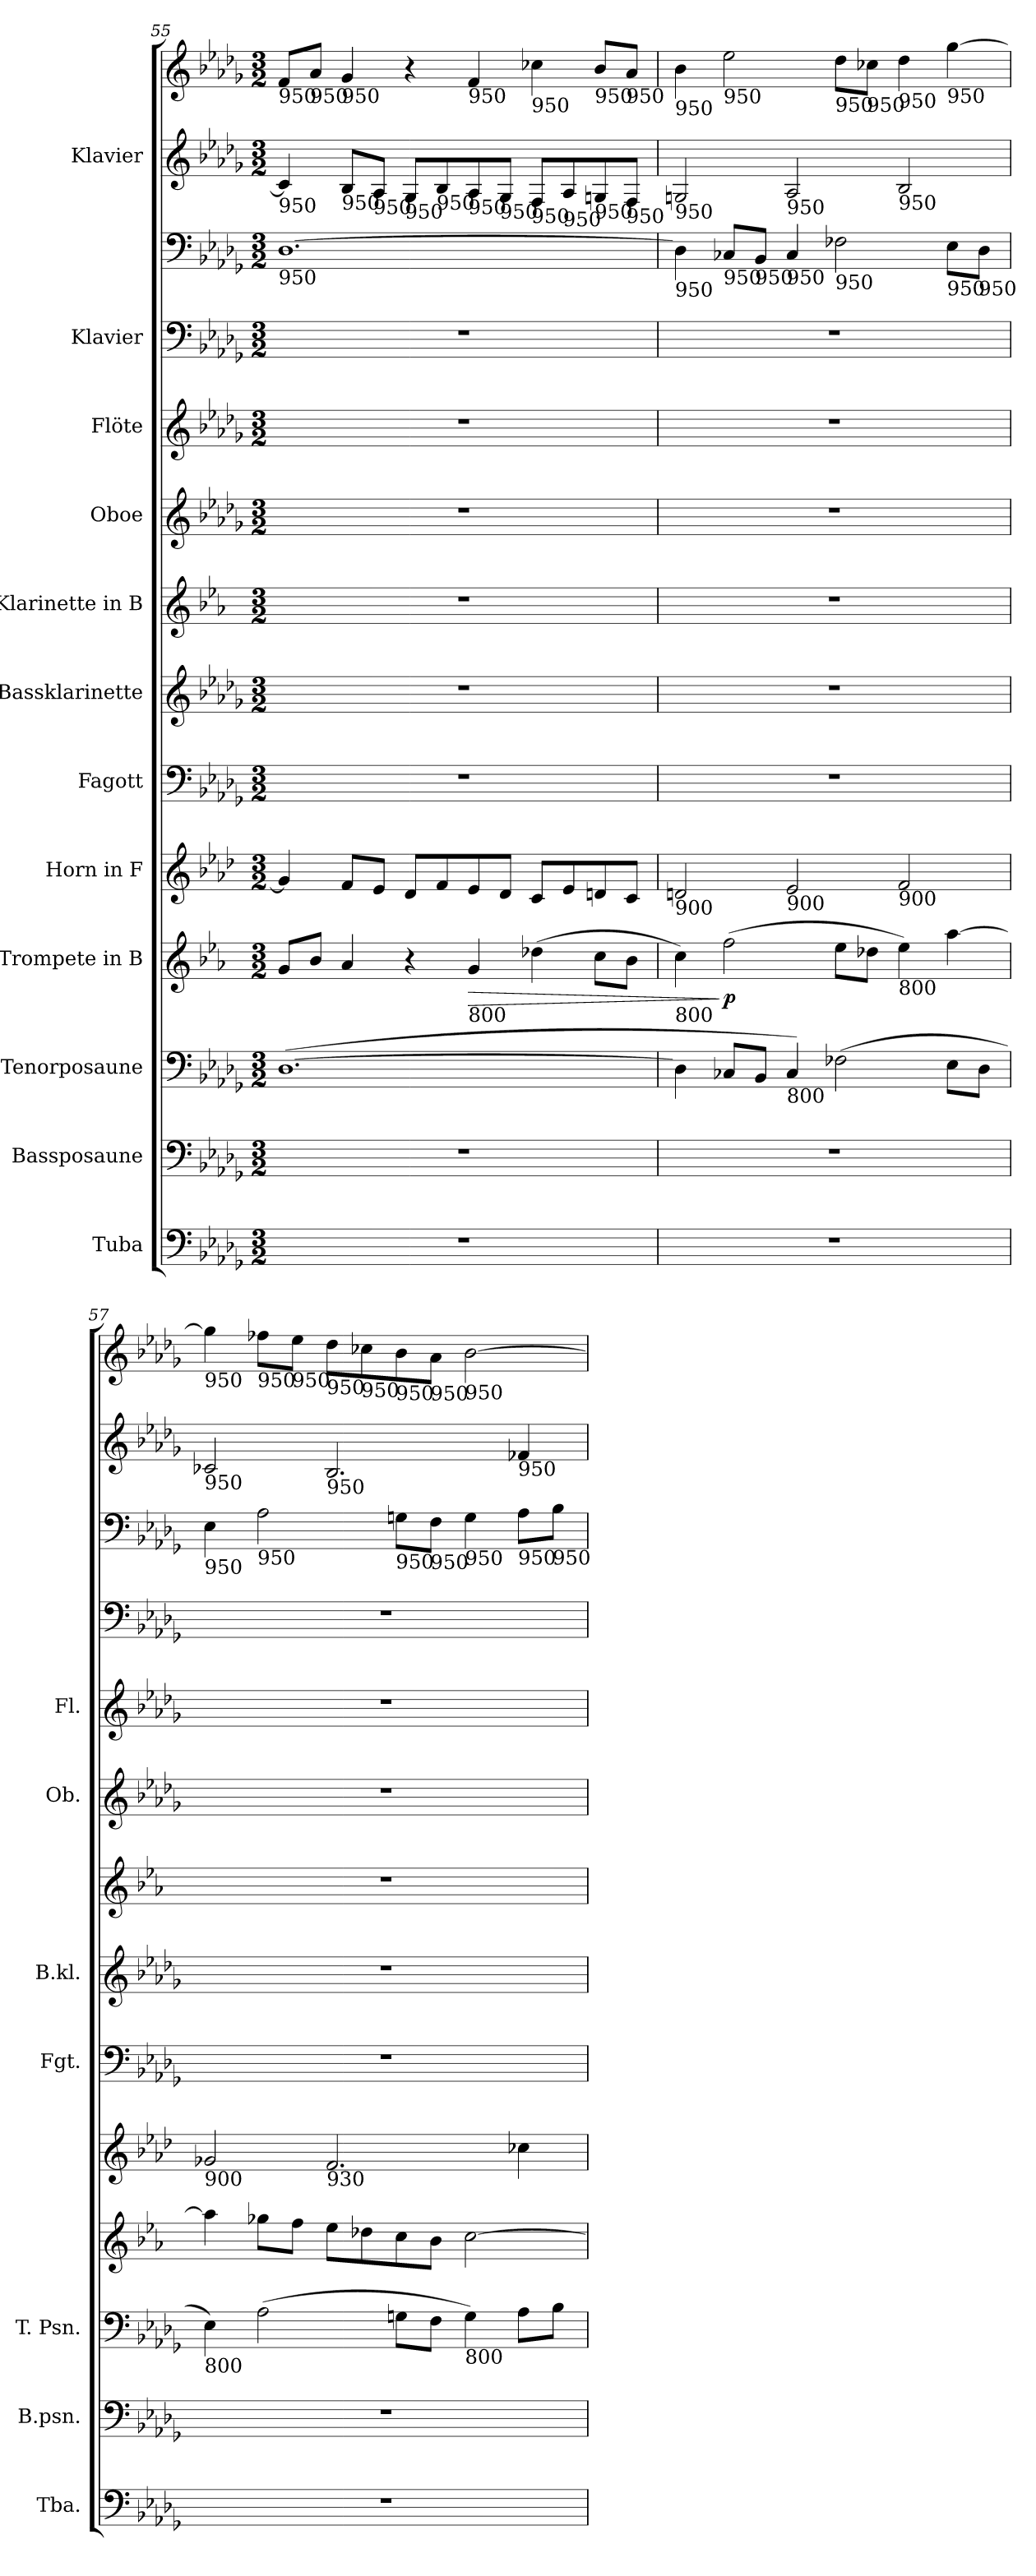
**kern	**kern	**kern	**kern	**dynam	**kern	**kern	**kern	**kern	**kern	**kern	**kern	**kern	**kern	**kern
*part12	*part11	*part10	*part9	*part9	*part8	*part7	*part6	*part5	*part4	*part3	*part2	*part2	*part1	*part1
*staff14	*staff13	*staff12	*staff11	*staff11	*staff10	*staff9	*staff8	*staff7	*staff6	*staff5	*staff4	*staff3	*staff2	*staff1
*I"Tuba	*I"Bassposaune	*I"Tenorposaune	*I"Trompete in B	*	*I"Horn in F	*I"Fagott	*I"Bassklarinette	*I"Klarinette in B	*I"Oboe	*I"Flöte	*I"Klavier	*	*I"Klavier	*
*I'Tba.	*I'B.psn.	*I'T. Psn.	*	*	*	*I'Fgt.	*I'B.kl.	*	*I'Ob.	*I'Fl.	*	*	*	*
*clefF4	*clefF4	*clefF4	*clefG2	*	*clefG2	*clefF4	*clefG2	*clefG2	*clefG2	*clefG2	*clefF4	*clefF4	*clefG2	*clefG2
*	*	*	*ITrd1c2	*	*ITrd4c7	*	*ITrd8c14	*ITrd1c2	*	*	*	*	*	*
*k[b-e-a-d-g-]	*k[b-e-a-d-g-]	*k[b-e-a-d-g-]	*k[b-e-a-d-g-]	*	*k[b-e-a-d-g-]	*k[b-e-a-d-g-]	*k[b-e-a-d-g-]	*k[b-e-a-d-g-]	*k[b-e-a-d-g-]	*k[b-e-a-d-g-]	*k[b-e-a-d-g-]	*k[b-e-a-d-g-]	*k[b-e-a-d-g-]	*k[b-e-a-d-g-]
*M3/2	*M3/2	*M3/2	*M3/2	*	*M3/2	*M3/2	*M3/2	*M3/2	*M3/2	*M3/2	*M3/2	*M3/2	*M3/2	*M3/2
=55	=55	=55	=55	=55	=55	=55	=55	=55	=55	=55	=55	=55	=55	=55
!	!	!	!	!	!	!	!	!	!	!	!	!	!	!LO:TX:b:t=950
!	!	!	!	!	!	!	!	!	!	!	!	!	!LO:TX:b:t=950	!
!	!	!	!	!	!	!	!	!	!	!	!	!LO:TX:b:t=950	!	!
1.r	1.r	(>[1.D-	8f/L	.	4c-/]	1.r	1.r	1.r	1.r	1.r	1.r	[1.D-	4c-/]	8f/L
!	!	!	!	!	!	!	!	!	!	!	!	!	!	!LO:TX:b:t=950
.	.	.	8a-/J	.	.	.	.	.	.	.	.	.	.	8a-/J
!	!	!	!	!	!	!	!	!	!	!	!	!	!	!LO:TX:b:t=950
!	!	!	!	!	!	!	!	!	!	!	!	!	!LO:TX:b:t=950	!
.	.	.	4g-/	.	8B-/L	.	.	.	.	.	.	.	8B-/L	4g-/
!	!	!	!	!	!	!	!	!	!	!	!	!	!LO:TX:b:t=950	!
.	.	.	.	.	8A-/J	.	.	.	.	.	.	.	8A-/J	.
!	!	!	!	!	!	!	!	!	!	!	!	!	!LO:TX:b:t=950	!
.	.	.	4r	.	8G-/L	.	.	.	.	.	.	.	8G-/L	4r
!	!	!	!	!	!	!	!	!	!	!	!	!	!LO:TX:b:t=950	!
.	.	.	.	.	8B-/	.	.	.	.	.	.	.	8B-/	.
!	!	!	!	!	!	!	!	!	!	!	!	!	!	!LO:TX:b:t=950
!	!	!	!	!	!	!	!	!	!	!	!	!	!LO:TX:b:t=950	!
!	!	!	!LO:TX:b:t=800	!	!	!	!	!	!	!	!	!	!	!
!	!	!	!	!LO:HP:b	!	!	!	!	!	!	!	!	!	!
.	.	.	4f/	>	8A-/	.	.	.	.	.	.	.	8A-/	4f/
!	!	!	!	!	!	!	!	!	!	!	!	!	!LO:TX:b:t=950	!
.	.	.	.	.	8G-/J	.	.	.	.	.	.	.	8G-/J	.
!	!	!	!	!	!	!	!	!	!	!	!	!	!	!LO:TX:b:t=950
!	!	!	!	!	!	!	!	!	!	!	!	!	!LO:TX:b:t=950	!
.	.	.	(>4cc-X\	.	8F/L	.	.	.	.	.	.	.	8F/L	4cc-X\
!	!	!	!	!	!	!	!	!	!	!	!	!	!LO:TX:b:t=950	!
.	.	.	.	.	8A-/	.	.	.	.	.	.	.	8A-/	.
!	!	!	!	!	!	!	!	!	!	!	!	!	!	!LO:TX:b:t=950
!	!	!	!	!	!	!	!	!	!	!	!	!	!LO:TX:b:t=950	!
.	.	.	8b-\L	.	8Gn/	.	.	.	.	.	.	.	8Gn/	8b-/L
!	!	!	!	!	!	!	!	!	!	!	!	!	!	!LO:TX:b:t=950
!	!	!	!	!	!	!	!	!	!	!	!	!	!LO:TX:b:t=950	!
.	.	.	8a-\J	.	8F/J	.	.	.	.	.	.	.	8F/J	8a-/J
=56	=56	=56	=56	=56	=56	=56	=56	=56	=56	=56	=56	=56	=56	=56
!	!	!	!	!	!	!	!	!	!	!	!	!	!	!LO:TX:b:t=950
!	!	!	!	!	!	!	!	!	!	!	!	!	!LO:TX:b:t=950	!
!	!	!	!	!	!	!	!	!	!	!	!	!LO:TX:b:t=950	!	!
!	!	!	!	!	!LO:TX:b:t=900	!	!	!	!	!	!	!	!	!
!	!	!	!LO:TX:b:t=800	!	!	!	!	!	!	!	!	!	!	!
1.r	1.r	4D-\]	4b-\)	.	2Gn/	1.r	1.r	1.r	1.r	1.r	1.r	4D-\]	2Gn/	4b-\
!	!	!	!	!	!	!	!	!	!	!	!	!	!	!LO:TX:b:t=950
!	!	!	!	!	!	!	!	!	!	!	!	!LO:TX:b:t=950	!	!
!	!	!	!	!LO:DY:n=1:b	!	!	!	!	!	!	!	!	!	!
.	.	8C-X/L	(>2ee-\	] p	.	.	.	.	.	.	.	8C-X/L	.	2ee-\
!	!	!	!	!	!	!	!	!	!	!	!	!LO:TX:b:t=950	!	!
.	.	8BB-/J	.	.	.	.	.	.	.	.	.	8BB-/J	.	.
!	!	!	!	!	!	!	!	!	!	!	!	!	!LO:TX:b:t=950	!
!	!	!	!	!	!	!	!	!	!	!	!	!LO:TX:b:t=950	!	!
!	!	!	!	!	!LO:TX:b:t=900	!	!	!	!	!	!	!	!	!
!	!	!LO:TX:b:t=800	!	!	!	!	!	!	!	!	!	!	!	!
.	.	4C-/)	.	.	2A-/	.	.	.	.	.	.	4C-/	2A-/	.
!	!	!	!	!	!	!	!	!	!	!	!	!	!	!LO:TX:b:t=950
!	!	!	!	!	!	!	!	!	!	!	!	!LO:TX:b:t=950	!	!
.	.	(>2F-X\	8dd-\L	.	.	.	.	.	.	.	.	2F-X\	.	8dd-\L
!	!	!	!	!	!	!	!	!	!	!	!	!	!	!LO:TX:b:t=950
.	.	.	8cc-X\J	.	.	.	.	.	.	.	.	.	.	8cc-X\J
!	!	!	!	!	!	!	!	!	!	!	!	!	!	!LO:TX:b:t=950
!	!	!	!	!	!	!	!	!	!	!	!	!	!LO:TX:b:t=950	!
!	!	!	!	!	!LO:TX:b:t=900	!	!	!	!	!	!	!	!	!
!	!	!	!LO:TX:b:t=800	!	!	!	!	!	!	!	!	!	!	!
.	.	.	4dd-\)	.	2B-/	.	.	.	.	.	.	.	2B-/	4dd-\
!	!	!	!	!	!	!	!	!	!	!	!	!	!	!LO:TX:b:t=950
!	!	!	!	!	!	!	!	!	!	!	!	!LO:TX:b:t=950	!	!
.	.	8E-\L	[4gg-\	.	.	.	.	.	.	.	.	8E-\L	.	[4gg-\
!	!	!	!	!	!	!	!	!	!	!	!	!LO:TX:b:t=950	!	!
.	.	8D-\J	.	.	.	.	.	.	.	.	.	8D-\J	.	.
!!LO:PB:g=z
=57	=57	=57	=57	=57	=57	=57	=57	=57	=57	=57	=57	=57	=57	=57
!	!	!	!	!	!	!	!	!	!	!	!	!	!	!LO:TX:b:t=950
!	!	!	!	!	!	!	!	!	!	!	!	!	!LO:TX:b:t=950	!
!	!	!	!	!	!	!	!	!	!	!	!	!LO:TX:b:t=950	!	!
!	!	!	!	!	!LO:TX:b:t=900	!	!	!	!	!	!	!	!	!
!	!	!LO:TX:b:t=800	!	!	!	!	!	!	!	!	!	!	!	!
1.r	1.r	4E-\)	4gg-\]	.	2c-X/	1.r	1.r	1.r	1.r	1.r	1.r	4E-\	2c-X/	4gg-\]
!	!	!	!	!	!	!	!	!	!	!	!	!	!	!LO:TX:b:t=950
!	!	!	!	!	!	!	!	!	!	!	!	!LO:TX:b:t=950	!	!
.	.	(>2A-\	8ff-X\L	.	.	.	.	.	.	.	.	2A-\	.	8ff-X\L
!	!	!	!	!	!	!	!	!	!	!	!	!	!	!LO:TX:b:t=950
.	.	.	8ee-\J	.	.	.	.	.	.	.	.	.	.	8ee-\J
!	!	!	!	!	!	!	!	!	!	!	!	!	!	!LO:TX:b:t=950
!	!	!	!	!	!	!	!	!	!	!	!	!	!LO:TX:b:t=950	!
!	!	!	!	!	!LO:TX:b:t=930	!	!	!	!	!	!	!	!	!
.	.	.	8dd-\L	.	2.B-/	.	.	.	.	.	.	.	2.B-/	8dd-\L
!	!	!	!	!	!	!	!	!	!	!	!	!	!	!LO:TX:b:t=950
.	.	.	8cc-X\	.	.	.	.	.	.	.	.	.	.	8cc-X\
!	!	!	!	!	!	!	!	!	!	!	!	!	!	!LO:TX:b:t=950
!	!	!	!	!	!	!	!	!	!	!	!	!LO:TX:b:t=950	!	!
.	.	8Gn\L	8b-\	.	.	.	.	.	.	.	.	8Gn\L	.	8b-\
!	!	!	!	!	!	!	!	!	!	!	!	!	!	!LO:TX:b:t=950
!	!	!	!	!	!	!	!	!	!	!	!	!LO:TX:b:t=950	!	!
.	.	8F\J	8a-\J	.	.	.	.	.	.	.	.	8F\J	.	8a-\J
!	!	!	!	!	!	!	!	!	!	!	!	!	!	!LO:TX:b:t=950
!	!	!	!	!	!	!	!	!	!	!	!	!LO:TX:b:t=950	!	!
!	!	!LO:TX:b:t=800	!	!	!	!	!	!	!	!	!	!	!	!
.	.	4G\)	[2b-\	.	.	.	.	.	.	.	.	4G\	.	[2b-\
!	!	!	!	!	!	!	!	!	!	!	!	!	!LO:TX:b:t=950	!
!	!	!	!	!	!	!	!	!	!	!	!	!LO:TX:b:t=950	!	!
.	.	8A-\L	.	.	4f-X\	.	.	.	.	.	.	8A-\L	4f-X/	.
!	!	!	!	!	!	!	!	!	!	!	!	!LO:TX:b:t=950	!	!
.	.	8B-\J	.	.	.	.	.	.	.	.	.	8B-\J	.	.
=	=	=	=	=	=	=	=	=	=	=	=	=	=	=
*-	*-	*-	*-	*-	*-	*-	*-	*-	*-	*-	*-	*-	*-	*-
